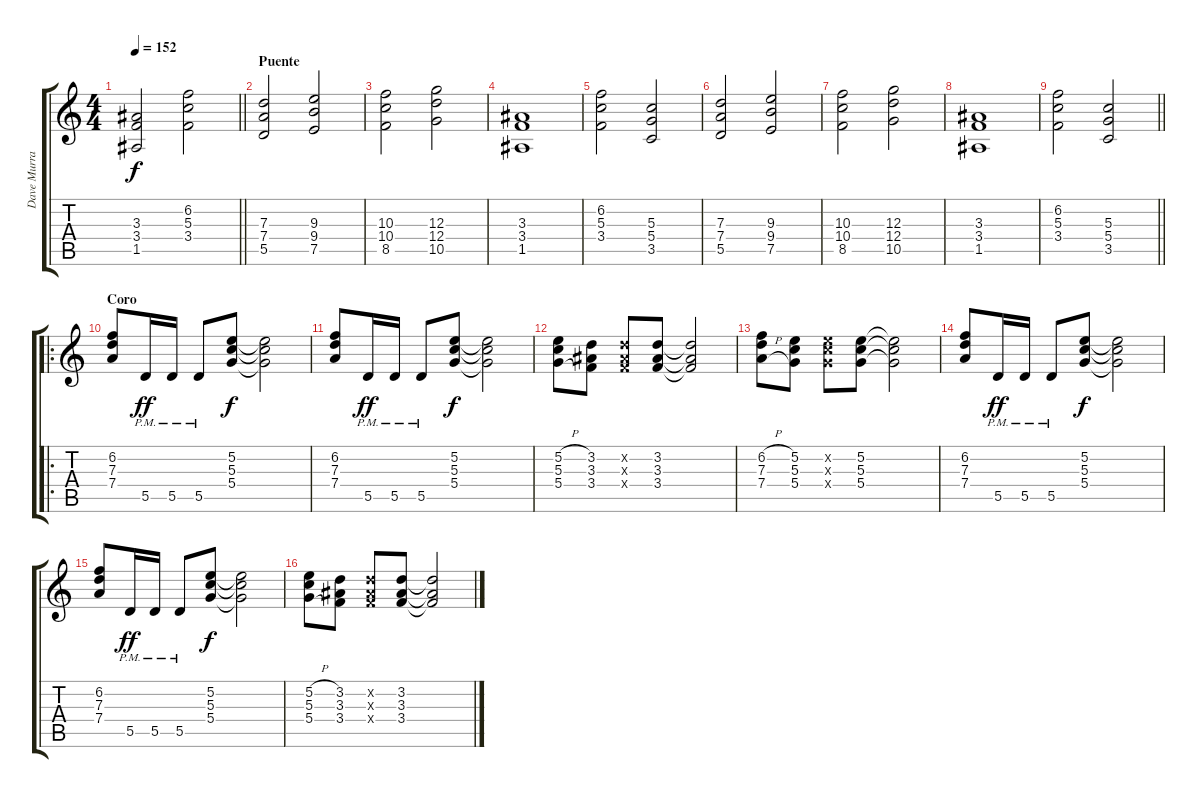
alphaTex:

\track ("Dave Murray" "Dave Murra") {instrument distortionguitar}
\staff {score tabs}
\tuning (E4 B3 G3 D3 A2 E2) {hide}
\ts (4 4)
\tempo 152
\clef g2
\barLineRight lightlight
\ks c
(3.3 3.4 1.5).2{dy f} (6.2 5.3 3.4).2 |
\section ("" "Puente")
(7.3 7.4 5.5).2 (9.3 9.4 7.5).2 |
(10.3 10.4 8.5).2 (12.3 12.4 10.5).2 |
(3.3 3.4 1.5).1 |
(6.2 5.3 3.4).2 (5.3 5.4 3.5).2 |
(7.3 7.4 5.5).2 (9.3 9.4 7.5).2 |
(10.3 10.4 8.5).2 (12.3 12.4 10.5).2 |
(3.3 3.4 1.5).1 |
\barLineRight lightlight
(6.2 5.3 3.4).2 (5.3 5.4 3.5).2 |
\ro
\section ("" "Coro")
(6.2 7.3 7.4).8 5.5{pm}.16{dy ff} 5.5{pm}.16 5.5{pm}.8 (5.2 5.3 5.4).8{dy f} (5.2{t} 5.3{t} 5.4{t}).2 |
(6.2 7.3 7.4).8 5.5{pm}.16{dy ff} 5.5{pm}.16 5.5{pm}.8 (5.2 5.3 5.4).8{dy f} (5.2{t} 5.3{t} 5.4{t}).2 |
(5.2{h} 5.3{h} 5.4{h}).8 (3.2 3.3 3.4).8 (3.2{x} 3.3{x} 3.4{x}).8 (3.2 3.3 3.4).8 (3.2{t} 3.3{t} 3.4{t}).2 |
(6.2{h} 7.3{h} 7.4{h}).8 (5.2 5.3 5.4).8 (5.2{x} 5.3{x} 5.4{x}).8 (5.2 5.3 5.4).8 (5.2{t} 5.3{t} 5.4{t}).2 |
(6.2 7.3 7.4).8 5.5{pm}.16{dy ff} 5.5{pm}.16 5.5{pm}.8 (5.2 5.3 5.4).8{dy f} (5.2{t} 5.3{t} 5.4{t}).2 |
(6.2 7.3 7.4).8 5.5{pm}.16{dy ff} 5.5{pm}.16 5.5{pm}.8 (5.2 5.3 5.4).8{dy f} (5.2{t} 5.3{t} 5.4{t}).2 |
(5.2{h} 5.3{h} 5.4{h}).8 (3.2 3.3 3.4).8 (3.2{x} 3.3{x} 3.4{x}).8 (3.2 3.3 3.4).8 (3.2{t} 3.3{t} 3.4{t}).2
